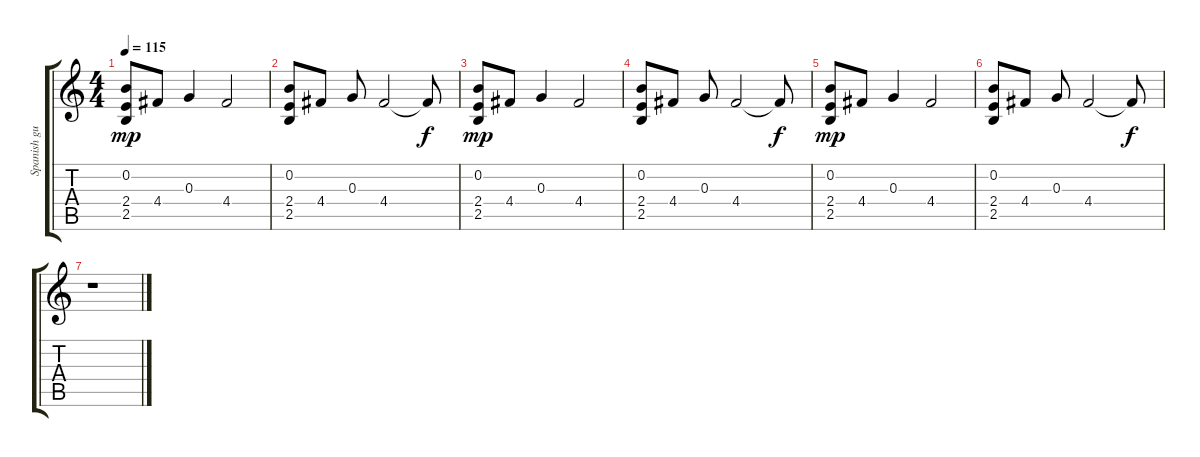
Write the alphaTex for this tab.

\track ("Spanish guitar      " "Spanish gu") {instrument acousticguitarnylon}
\staff {score tabs}
\tuning (E4 B3 G3 D3 A2 E2) {hide}
\ts (4 4)
\tempo 115
\clef g2
\ks c
(0.2 2.4 2.5).8{dy mp} 4.4.8 0.3.4 4.4.2 |
(0.2 2.4 2.5).8 4.4.8 0.3.8 4.4.2 4.4{t}.8{dy f} |
(0.2 2.4 2.5).8{dy mp} 4.4.8 0.3.4 4.4.2 |
(0.2 2.4 2.5).8 4.4.8 0.3.8 4.4.2 4.4{t}.8{dy f} |
(0.2 2.4 2.5).8{dy mp} 4.4.8 0.3.4 4.4.2 |
(0.2 2.4 2.5).8 4.4.8 0.3.8 4.4.2 4.4{t}.8{dy f} |
r.1
